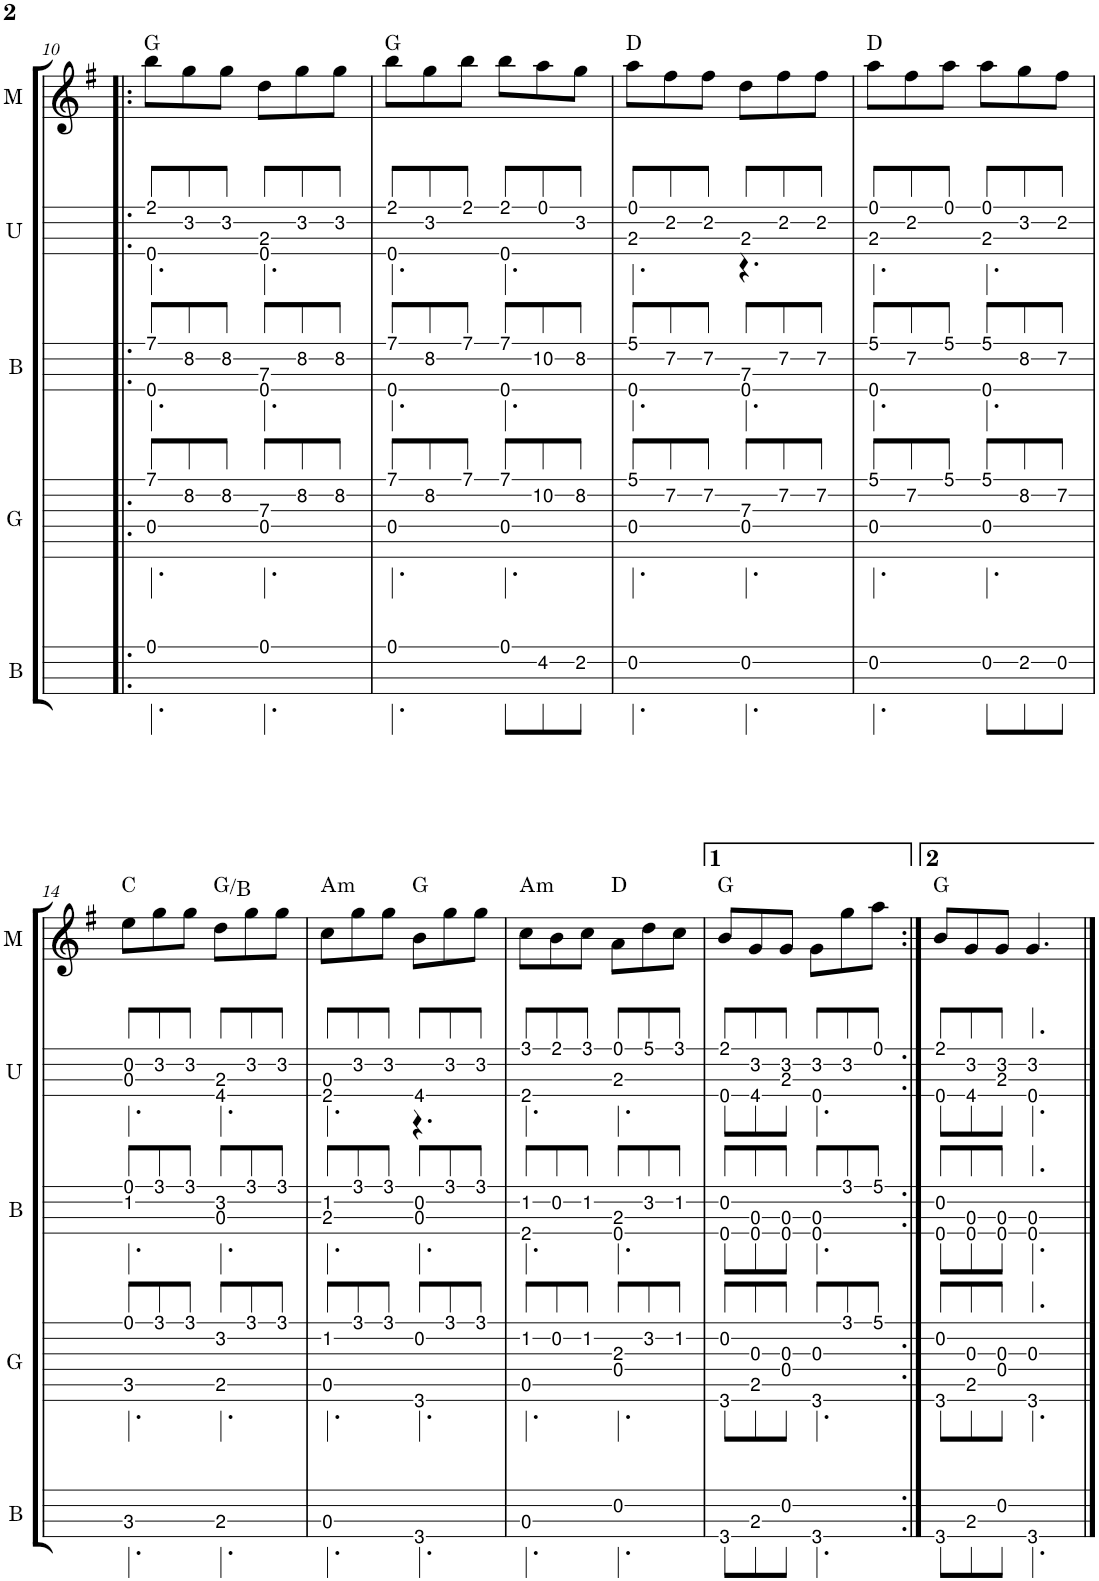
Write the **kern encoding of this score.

**kern	**kern	**kern	**kern	**kern	**harte
*part5	*part4	*part3	*part2	*part1	*part1
*staff5	*staff4	*staff3	*staff2	*staff1	*
*I"Bass Guitar	*I"Guitar	*I"Baritone	*I"Ukulele	*I"Mandolin	*
*I'B	*I'G	*I'B	*I'U	*I'M	*
!!LO:PB:g=z
*	*	*	*	*clefG2	*
*	*	*Trd7c12	*	*	*
*k[f#]	*k[f#]	*k[f#]	*k[f#]	*k[f#]	*
*G:	*G:	*G:	*G:	*G:	*
*M6/8	*M6/8	*M6/8	*M6/8	*M6/8	*
=10!|:	=10!|:	=10!|:	=10!|:	=10!|:	=10!|:
*	*^	*^	*^	*	*
4.GG\	8b/L	4.D\	8b/L	4.D\	8b/L	4.G\	8bb\L	G:maj
.	8g/	.	8g/	.	8g/	.	8gg\	.
.	8g/J	.	8g/J	.	8g/J	.	8gg\J	.
4.GG\	8d/L	4.D\	8d/L	4.D\	8d/L	4.G\	8dd\L	.
.	8g/	.	8g/	.	8g/	.	8gg\	.
.	8g/J	.	8g/J	.	8g/J	.	8gg\J	.
=11	=11	=11	=11	=11	=11	=11	=11	=11
4.GG\	8b/L	4.D\	8b/L	4.D\	8b/L	4.G\	8bb\L	G:maj
.	8g/	.	8g/	.	8g/	.	8gg\	.
.	8b/J	.	8b/J	.	8b/J	.	8bb\J	.
8GG\L	8b/L	4.D\	8b/L	4.D\	8b/L	4.G\	8bb\L	.
8FF#\	8a/	.	8a/	.	8a/	.	8aa\	.
8EE\J	8g/J	.	8g/J	.	8g/J	.	8gg\J	.
=12	=12	=12	=12	=12	=12	=12	=12	=12
4.DD\	8a/L	4.D\	8a/L	4.D\	8a/L	4.d\	8aa\L	D:maj
.	8f#/	.	8f#/	.	8f#/	.	8ff#\	.
.	8f#/J	.	8f#/J	.	8f#/J	.	8ff#\J	.
4.DD\	8d/L	4.D\	8d/L	4.D\	8d/L	4.r	8dd\L	.
.	8f#/	.	8f#/	.	8f#/	.	8ff#\	.
.	8f#/J	.	8f#/J	.	8f#/J	.	8ff#\J	.
=13	=13	=13	=13	=13	=13	=13	=13	=13
4.DD\	8a/L	4.D\	8a/L	4.D\	8a/L	4.d\	8aa\L	D:maj
.	8f#/	.	8f#/	.	8f#/	.	8ff#\	.
.	8a/J	.	8a/J	.	8a/J	.	8aa\J	.
8DD\L	8a/L	4.D\	8a/L	4.D\	8a/L	4.d\	8aa\L	.
8EE\	8g/	.	8g/	.	8g/	.	8gg\	.
8DD\J	8f#/J	.	8f#/J	.	8f#/J	.	8ff#\J	.
!!LO:LB:g=z
=14	=14	=14	=14	=14	=14	=14	=14	=14
4.CC\	8e/L	4.C\	8e/L	4.c\	8e/L	4.c\	8ee\L	C:maj
.	8g/	.	8g/	.	8g/	.	8gg\	.
.	8g/J	.	8g/J	.	8g/J	.	8gg\J	.
4.BBB\	8d/L	4.BB\	8d/L	4.G\	8d/L	4.B\	8dd\L	G:maj/3
.	8g/	.	8g/	.	8g/	.	8gg\	.
.	8g/J	.	8g/J	.	8g/J	.	8gg\J	.
=15	=15	=15	=15	=15	=15	=15	=15	=15
!	!	!	!	!	!	!	!	!LO:H:kt=m
4.AAA\	8c/L	4.AA\	8c/L	4.A\	8c/L	4.A\	8cc\L	A:min
.	8g/	.	8g/	.	8g/	.	8gg\	.
.	8g/J	.	8g/J	.	8g/J	.	8gg\J	.
4.GGG\	8B/L	4.GG\	8B/L	4.G\	8B/L	4.r	8b\L	G:maj
.	8g/	.	8g/	.	8g/	.	8gg\	.
.	8g/J	.	8g/J	.	8g/J	.	8gg\J	.
=16	=16	=16	=16	=16	=16	=16	=16	=16
!	!	!	!	!	!	!	!	!LO:H:kt=m
4.AAA\	8c/L	4.AA\	8c/L	4.E\	8cc/L	4.A\	8cc\L	A:min
.	8B/	.	8B/	.	8b/	.	8b\	.
.	8c/J	.	8c/J	.	8cc/J	.	8cc\J	.
4.DD\	8A/L	4.D\	8A/L	4.D\	8a/L	4.d\	8a\L	D:maj
.	8d/	.	8d/	.	8dd/	.	8dd\	.
.	8c/J	.	8c/J	.	8cc/J	.	8cc\J	.
=17	=17	=17	=17	=17	=17	=17	=17	=17
8GGG\L	8B/L	8GG\L	8B/L	8D\L	8b/L	8G\L	8b/L	G:maj
8BBB\	8G/	8BB\	8G/	8D\	8g/	8B\	8g/	.
8DD\J	8G/J	8D\J	8G/J	8D\J	8g/J	8d\J	8g/J	.
4.GGG\	8G/L	4.GG\	8G/L	4.D\	8g/L	4.G\	8g\L	.
.	8g/	.	8g/	.	8g/	.	8gg\	.
.	8a/J	.	8a/J	.	8a/J	.	8aa\J	.
=18:|!	=18:|!	=18:|!	=18:|!	=18:|!	=18:|!	=18:|!	=18:|!	=18:|!
8GGG\L	8B/L	8GG\L	8B/L	8D\L	8b/L	8G\L	8b/L	G:maj
8BBB\	8G/	8BB\	8G/	8D\	8g/	8B\	8g/	.
8DD\J	8G/J	8D\J	8G/J	8D\J	8g/J	8d\J	8g/J	.
4.GGG\	4.G/	4.GG\	4.G/	4.D\	4.g/	4.G\	4.g/	.
*	*v	*v	*	*	*v	*v	*	*
*	*	*v	*v	*	*	*
==	==	==	==	==	==
*-	*-	*-	*-	*-	*-
